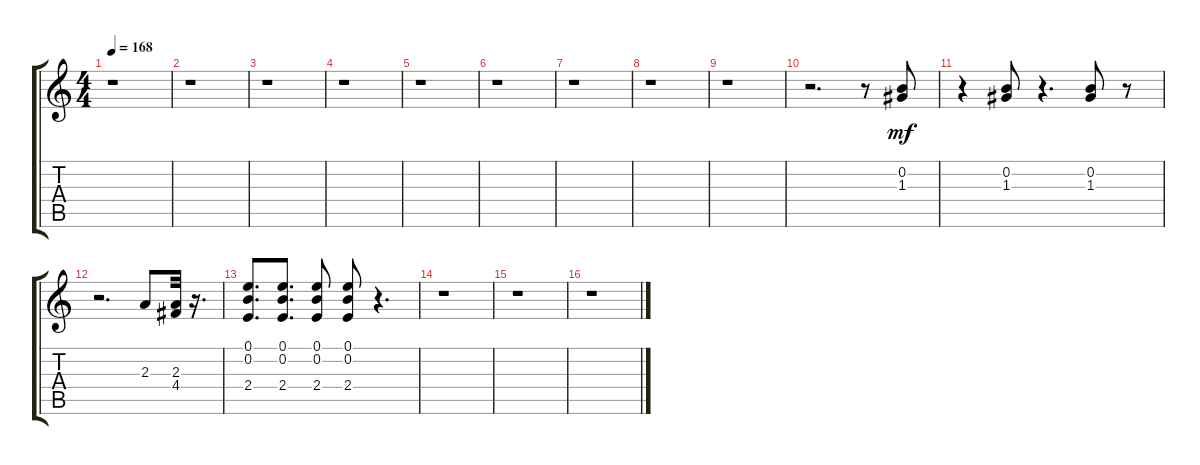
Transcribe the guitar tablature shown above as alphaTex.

\track "" {instrument overdrivenguitar}
\staff {score tabs}
\tuning (E4 B3 G3 D3 A2 E2) {hide}
\ts (4 4)
\tempo 168
\clef g2
\ks c
r.1{dy f} |
r.1 |
r.1 |
r.1 |
r.1 |
r.1 |
r.1 |
r.1 |
r.1 |
r.2{d} r.8 (0.2 1.3).8{dy mf} |
r.4 (0.2 1.3).8 r.4{d} (0.2 1.3).8 r.8 |
r.2{d} 2.3.8 (2.3 4.4).32 r.16{d} |
(0.1 0.2 2.4).8{d} (0.1 0.2 2.4).8{d} (0.1 0.2 2.4).8 (0.1 0.2 2.4).8 r.4{d} |
r.1 |
r.1 |
r.1
